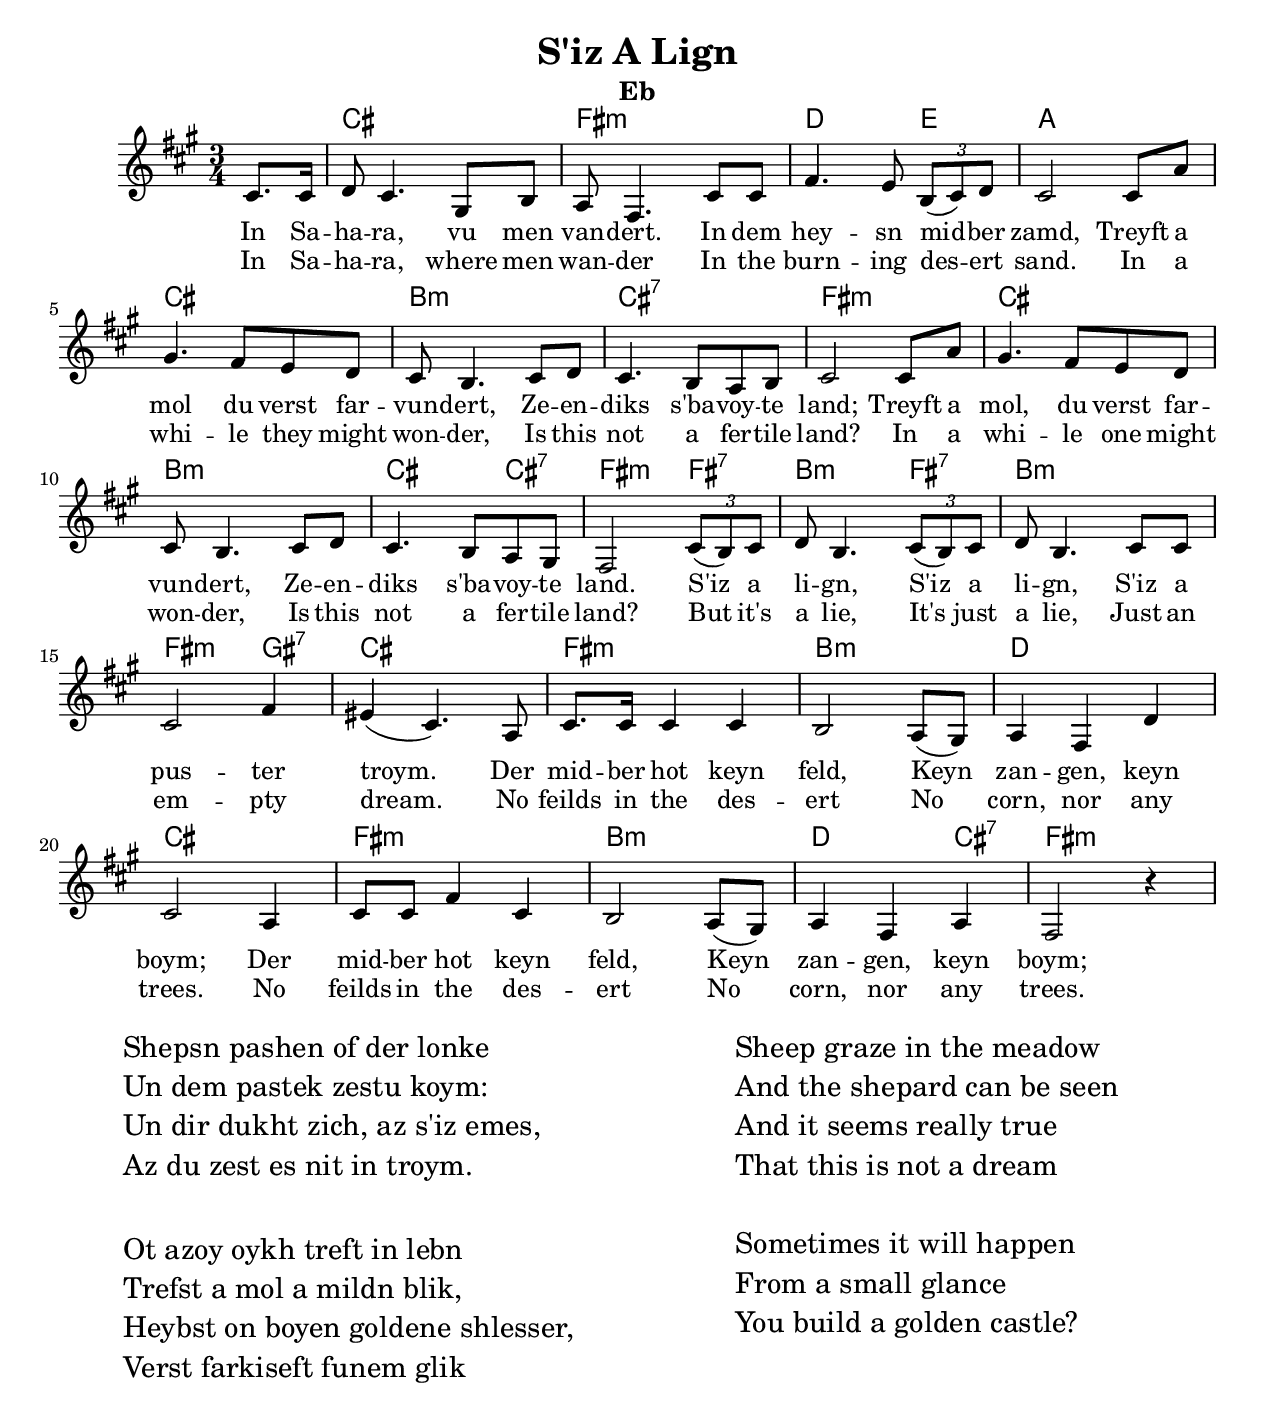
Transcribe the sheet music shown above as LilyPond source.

\version "2.18.0"
\include "english.ly"
\pointAndClickOff
\paper{
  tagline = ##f
  print-all-headers = ##t
  #(set-paper-size "letter")
}
date = #(strftime "%d-%m-%Y" (localtime (current-time)))

%\markup{ \italic{ " Updated " \date  }  }

%\markup{ Got something to say? }

global = {
  \clef treble
  \key a \minor
  \time 3/4
  \set Score.markFormatter = #format-mark-box-alphabet
}

%#################################### Melody ########################
melody = \relative c {
  \global
  \partial 16*4 e8. e16   %lead in notes
  f8 e4. b8 d
  c8 a4. e'8 e
  a4. g8 \tuplet 3/2{d8(e) f}|
  e2 e8 c'

  b4. a8 g f
  e8 d4. e8 f
  e4. d8 c d
  e2 e8 c'

  b4. a8 g f
  e8 d4. e8 f
  e4. d8 c b
  a2 \tuplet 3/2{e'8(d) e}|

  f8 d4. \tuplet 3/2 {e8(d) e}| %d4 in book
  f8 d4. e8 e|
  e2 a4
  gs4 (e4.) c8

  e8. e16 e4 e
  d2 c8(b)|
  c4 a f'
  e2 c4

  e8 e a4 e
  d2 c8(b)
  c4 a c
  a2 r4

  %\alternative { { }{ } }


  % \alternative { { }{ } }

}
%################################# Lyrics #####################
\addlyrics{

  In Sa -- ha -- ra, vu men van -- dert.
  In dem hey -- sn mid -- ber  zamd,
  Treyft a mol du verst far -- vun -- dert,
  Ze -- en -- diks s'ba -- voy -- te land;
  Treyft a mol, du verst far -- vun -- dert,
  Ze -- en -- diks s'ba -- voy -- te land.

  S'iz a li -- gn,
  S'iz a li -- gn,
  S'iz a pus -- ter troym.
  Der mid -- ber hot keyn feld,
  Keyn zan -- gen, keyn boym;
  Der mid -- ber hot keyn feld,
  Keyn zan -- gen, keyn boym;

}
\addlyrics {
  In Sa -- ha -- ra, where men wan --  der
  In the burn -- ing des -- ert sand.
  In a whi -- le they might won -- der,
  Is this not a fer -- tile land?
  In a whi -- le one might won -- der,
  Is this not a fer -- tile land?

  But it's a lie,
  It's just a lie,
  Just an em -- pty dream.
  No feilds in the des -- ert
  No corn, nor any trees.
  No feilds in the des -- ert
  No corn, nor any trees.
}
%################################# Chords #######################
harmonies = \chordmode {
  \skip 8*2
  e4*3
  a4*3:m
  f4*2
  g4
  c4*3
  %a4*3:m
  e4*3
  d4*3:m
  e4*3:7
  %a4*6:m
  a4*3:m
  e4*3
  % change above
  d4*3:m
  e4*2
  e4:7
  a2:m
  a4:7
  d2:m
  a4:7
  d4*3:m
  a2:m
  b4:7
  e4*3
  a4*3:m
  d4*3:m
  f4*3
  e4*3
  a4*3:m
  d4*3:m
  f4*2
  %new chord last time only
  e4:7
  a4*3:m
}

\score {\transpose c a
  <<
    \new ChordNames {
      \set chordChanges = ##f
      #(set-paper-size "letter")
      #(set-paper-size "letter")
      \harmonies
    }
    \new Staff
    \melody
  >>
  \header{
    title= "S'iz A Lign"
    subtitle=""
    composer= ""
    instrument = "Eb"
    arranger= ""
  }
  \layout{indent = 1.0\cm}
  \midi {
    \tempo 4 = 120

    % \midi { }
  }
}

% more verses:
\markup{}
\markup {
  \fontsize #2
  \fill-line {
    \hspace #0.1 % distance from left margin
    \column {
      \line {
        ""
        \column {
          "\n"
          "Shepsn pashen of der lonke"
          "Un dem pastek zestu koym:"
          "Un dir dukht zich, az s'iz emes,"
          "Az du zest es nit in troym."
        }
      }
      \hspace #0.2 % vertical distance between verses
      \line {
        ""
        \column {
          "\n"
          "Ot azoy oykh treft in lebn"
          "Trefst a mol a mildn blik,"
          "Heybst on boyen goldene shlesser,"
          "Verst farkiseft funem glik"
        }
      }
    }
    \hspace #0.1  % horiz. distance between columns
    \column {
      \line {
        ""
        \column {
          "\n"
          "Sheep graze in the meadow"
          "And the shepard can be seen"
          "And it seems really true"
          "That this is not a dream"
        }
      }
      \hspace #0.2 % distance between verses
      \line {
        ""
        \column {
          "\n"
          "Sometimes it will happen"
          "From a small glance"
          "You build a golden castle?"
          ""
        }
      }
    }
    \hspace #0.1 % distance to right margin
  }
}

